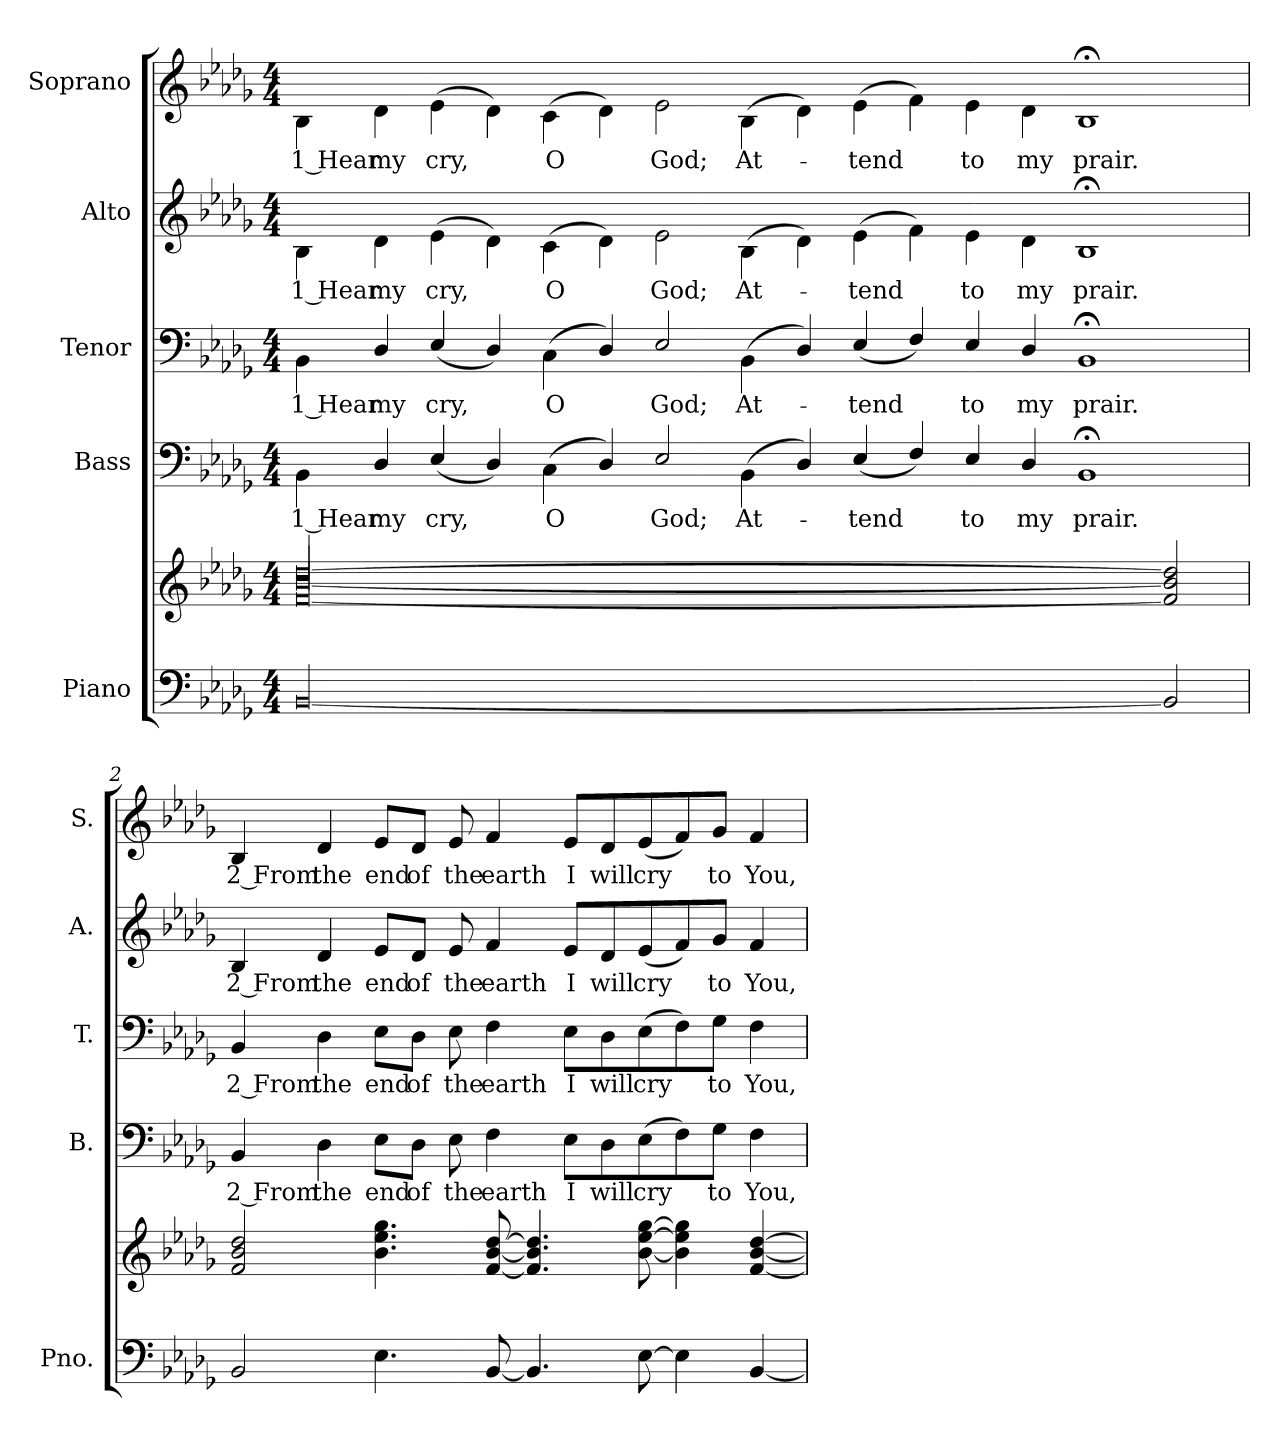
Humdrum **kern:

**kern	**kern	**kern	**text	**kern	**text	**kern	**text	**kern	**text
*part5	*part5	*part4	*part4	*part3	*part3	*part2	*part2	*part1	*part1
*staff6	*staff5	*staff4	*staff4	*staff3	*staff3	*staff2	*staff2	*staff1	*staff1
*I"Piano	*	*I"Bass	*	*I"Tenor	*	*I"Alto	*	*I"Soprano	*
*I'Pno.	*	*I'B.	*	*I'T.	*	*I'A.	*	*I'S.	*
!!LO:PB:g=z
*clefF4	*clefG2	*clefF4	*	*clefF4	*	*clefG2	*	*clefG2	*
*k[b-e-a-d-g-]	*k[b-e-a-d-g-]	*k[b-e-a-d-g-]	*	*k[b-e-a-d-g-]	*	*k[b-e-a-d-g-]	*	*k[b-e-a-d-g-]	*
*D-:	*D-:	*D-:	*	*D-:	*	*D-:	*	*D-:	*
*M4/4	*M4/4	*M4/4	*	*M4/4	*	*M4/4	*	*M4/4	*
*MM130	*MM130	*MM130	*	*MM130	*	*MM130	*	*MM130	*
=1	=1	=1	=1	=1	=1	=1	=1	=1	=1
!	!	!	!LO:LY:b:color=#000000	!	!	!	!	!	!
!	!	!	!	!	!LO:LY:b:color=#000000	!	!	!	!
!	!	!	!	!	!	!	!LO:LY:b:color=#000000	!	!
!	!	!	!	!	!	!	!	!	!LO:LY:b:color=#000000
[<00BB-i	[<00fi [<00b-i [>00dd-i	4BB-i\	1 Hear	4BB-i\	1 Hear	4B-i\	1 Hear	4B-i\	1 Hear
!	!	!	!LO:LY:b:color=#000000	!	!	!	!	!	!
!	!	!	!	!	!LO:LY:b:color=#000000	!	!	!	!
!	!	!	!	!	!	!	!LO:LY:b:color=#000000	!	!
!	!	!	!	!	!	!	!	!	!LO:LY:b:color=#000000
.	.	4D-i/	my	4D-i/	my	4d-i\	my	4d-i\	my
!	!	!	!LO:LY:b:color=#000000	!	!	!	!	!	!
!	!	!	!	!	!LO:LY:b:color=#000000	!	!	!	!
!	!	!	!	!	!	!	!LO:LY:b:color=#000000	!	!
!	!	!	!	!	!	!	!	!	!LO:LY:b:color=#000000
.	.	(4E-i/	cry,	(4E-i/	cry,	(4e-i\	cry,	(4e-i\	cry,
.	.	4D-i/)	.	4D-i/)	.	4d-i\)	.	4d-i\)	.
!	!	!	!LO:LY:b:color=#000000	!	!	!	!	!	!
!	!	!	!	!	!LO:LY:b:color=#000000	!	!	!	!
!	!	!	!	!	!	!	!LO:LY:b:color=#000000	!	!
!	!	!	!	!	!	!	!	!	!LO:LY:b:color=#000000
.	.	(4Ci\	O	(4Ci\	O	(4ci\	O	(4ci\	O
.	.	4D-i/)	.	4D-i/)	.	4d-i\)	.	4d-i\)	.
!	!	!	!LO:LY:b:color=#000000	!	!	!	!	!	!
!	!	!	!	!	!LO:LY:b:color=#000000	!	!	!	!
!	!	!	!	!	!	!	!LO:LY:b:color=#000000	!	!
!	!	!	!	!	!	!	!	!	!LO:LY:b:color=#000000
.	.	2E-i/	God;	2E-i/	God;	2e-i\	God;	2e-i\	God;
!	!	!	!LO:LY:b:color=#000000	!	!	!	!	!	!
!	!	!	!	!	!LO:LY:b:color=#000000	!	!	!	!
!	!	!	!	!	!	!	!LO:LY:b:color=#000000	!	!
!	!	!	!	!	!	!	!	!	!LO:LY:b:color=#000000
.	.	(4BB-i\	At-	(4BB-i\	At-	(4B-i\	At-	(4B-i\	At-
.	.	4D-i/)	.	4D-i/)	.	4d-i\)	.	4d-i\)	.
!	!	!	!LO:LY:b:color=#000000	!	!	!	!	!	!
!	!	!	!	!	!LO:LY:b:color=#000000	!	!	!	!
!	!	!	!	!	!	!	!LO:LY:b:color=#000000	!	!
!	!	!	!	!	!	!	!	!	!LO:LY:b:color=#000000
.	.	(4E-i/	-tend	(4E-i/	-tend	(4e-i\	-tend	(4e-i\	-tend
.	.	4Fi/)	.	4Fi/)	.	4fi\)	.	4fi\)	.
!	!	!	!LO:LY:b:color=#000000	!	!	!	!	!	!
!	!	!	!	!	!LO:LY:b:color=#000000	!	!	!	!
!	!	!	!	!	!	!	!LO:LY:b:color=#000000	!	!
!	!	!	!	!	!	!	!	!	!LO:LY:b:color=#000000
.	.	4E-i/	to	4E-i/	to	4e-i\	to	4e-i\	to
!	!	!	!LO:LY:b:color=#000000	!	!	!	!	!	!
!	!	!	!	!	!LO:LY:b:color=#000000	!	!	!	!
!	!	!	!	!	!	!	!LO:LY:b:color=#000000	!	!
!	!	!	!	!	!	!	!	!	!LO:LY:b:color=#000000
.	.	4D-i/	my	4D-i/	my	4d-i\	my	4d-i\	my
!	!	!	!LO:LY:b:color=#000000	!	!	!	!	!	!
!	!	!	!	!	!LO:LY:b:color=#000000	!	!	!	!
!	!	!	!	!	!	!	!LO:LY:b:color=#000000	!	!
!	!	!	!	!	!	!	!	!	!LO:LY:b:color=#000000
.	.	1BB-;i	prair.	1BB-;i	prair.	1B-;i	prair.	1B-;i	prair.
2BB-i/]	2fi/] 2b-i] 2dd-i]	.	.	.	.	.	.	.	.
!!LO:PB:g=z
=2	=2	=2	=2	=2	=2	=2	=2	=2	=2
!	!	!	!LO:LY:b:color=#000000	!	!	!	!	!	!
!	!	!	!	!	!LO:LY:b:color=#000000	!	!	!	!
!	!	!	!	!	!	!	!LO:LY:b:color=#000000	!	!
!	!	!	!	!	!	!	!	!	!LO:LY:b:color=#000000
2BB-i/	2fi/ 2b-i 2dd-i	4BB-i/	2 From	4BB-i/	2 From	4B-i/	2 From	4B-i/	2 From
!	!	!	!LO:LY:b:color=#000000	!	!	!	!	!	!
!	!	!	!	!	!LO:LY:b:color=#000000	!	!	!	!
!	!	!	!	!	!	!	!LO:LY:b:color=#000000	!	!
!	!	!	!	!	!	!	!	!	!LO:LY:b:color=#000000
.	.	4D-i\	the	4D-i\	the	4d-i/	the	4d-i/	the
!	!	!	!LO:LY:b:color=#000000	!	!	!	!	!	!
!	!	!	!	!	!LO:LY:b:color=#000000	!	!	!	!
!	!	!	!	!	!	!	!LO:LY:b:color=#000000	!	!
!	!	!	!	!	!	!	!	!	!LO:LY:b:color=#000000
4.E-i\	4.b-i\ 4.ee-i 4.gg-i	8E-i\L	end	8E-i\L	end	8e-i/L	end	8e-i/L	end
!	!	!	!LO:LY:b:color=#000000	!	!	!	!	!	!
!	!	!	!	!	!LO:LY:b:color=#000000	!	!	!	!
!	!	!	!	!	!	!	!LO:LY:b:color=#000000	!	!
!	!	!	!	!	!	!	!	!	!LO:LY:b:color=#000000
.	.	8D-i\J	of	8D-i\J	of	8d-i/J	of	8d-i/J	of
!	!	!	!LO:LY:b:color=#000000	!	!	!	!	!	!
!	!	!	!	!	!LO:LY:b:color=#000000	!	!	!	!
!	!	!	!	!	!	!	!LO:LY:b:color=#000000	!	!
!	!	!	!	!	!	!	!	!	!LO:LY:b:color=#000000
.	.	8E-i\	the	8E-i\	the	8e-i/	the	8e-i/	the
!	!	!	!LO:LY:b:color=#000000	!	!	!	!	!	!
!	!	!	!	!	!LO:LY:b:color=#000000	!	!	!	!
!	!	!	!	!	!	!	!LO:LY:b:color=#000000	!	!
!	!	!	!	!	!	!	!	!	!LO:LY:b:color=#000000
[<8BB-i/	[<8fi/ [<8b-i [>8dd-i	4Fi\	earth	4Fi\	earth	4fi/	earth	4fi/	earth
4.BB-i/]	4.fi/] 4.b-i] 4.dd-i]	.	.	.	.	.	.	.	.
!	!	!	!LO:LY:b:color=#000000	!	!	!	!	!	!
!	!	!	!	!	!LO:LY:b:color=#000000	!	!	!	!
!	!	!	!	!	!	!	!LO:LY:b:color=#000000	!	!
!	!	!	!	!	!	!	!	!	!LO:LY:b:color=#000000
.	.	8E-i\L	I	8E-i\L	I	8e-i/L	I	8e-i/L	I
!	!	!	!LO:LY:b:color=#000000	!	!	!	!	!	!
!	!	!	!	!	!LO:LY:b:color=#000000	!	!	!	!
!	!	!	!	!	!	!	!LO:LY:b:color=#000000	!	!
!	!	!	!	!	!	!	!	!	!LO:LY:b:color=#000000
.	.	8D-i\	will	8D-i\	will	8d-i/	will	8d-i/	will
!	!	!	!LO:LY:b:color=#000000	!	!	!	!	!	!
!	!	!	!	!	!LO:LY:b:color=#000000	!	!	!	!
!	!	!	!	!	!	!	!LO:LY:b:color=#000000	!	!
!	!	!	!	!	!	!	!	!	!LO:LY:b:color=#000000
[>8E-i\	[<8b-i\ [>8ee-i [>8gg-i	(8E-i\	cry	(8E-i\	cry	(8e-i/	cry	(8e-i/	cry
4E-i\]	4b-i\] 4ee-i] 4gg-i]	8Fi\)	.	8Fi\)	.	8fi/)	.	8fi/)	.
!	!	!	!LO:LY:b:color=#000000	!	!	!	!	!	!
!	!	!	!	!	!LO:LY:b:color=#000000	!	!	!	!
!	!	!	!	!	!	!	!LO:LY:b:color=#000000	!	!
!	!	!	!	!	!	!	!	!	!LO:LY:b:color=#000000
.	.	8G-i\J	to	8G-i\J	to	8g-i/J	to	8g-i/J	to
!	!	!	!LO:LY:b:color=#000000	!	!	!	!	!	!
!	!	!	!	!	!LO:LY:b:color=#000000	!	!	!	!
!	!	!	!	!	!	!	!LO:LY:b:color=#000000	!	!
!	!	!	!	!	!	!	!	!	!LO:LY:b:color=#000000
[<4BB-i/	[<4fi/ [<4b-i [>4dd-i	4Fi\	You,	4Fi\	You,	4fi/	You,	4fi/	You,
=	=	=	=	=	=	=	=	=	=
*-	*-	*-	*-	*-	*-	*-	*-	*-	*-
